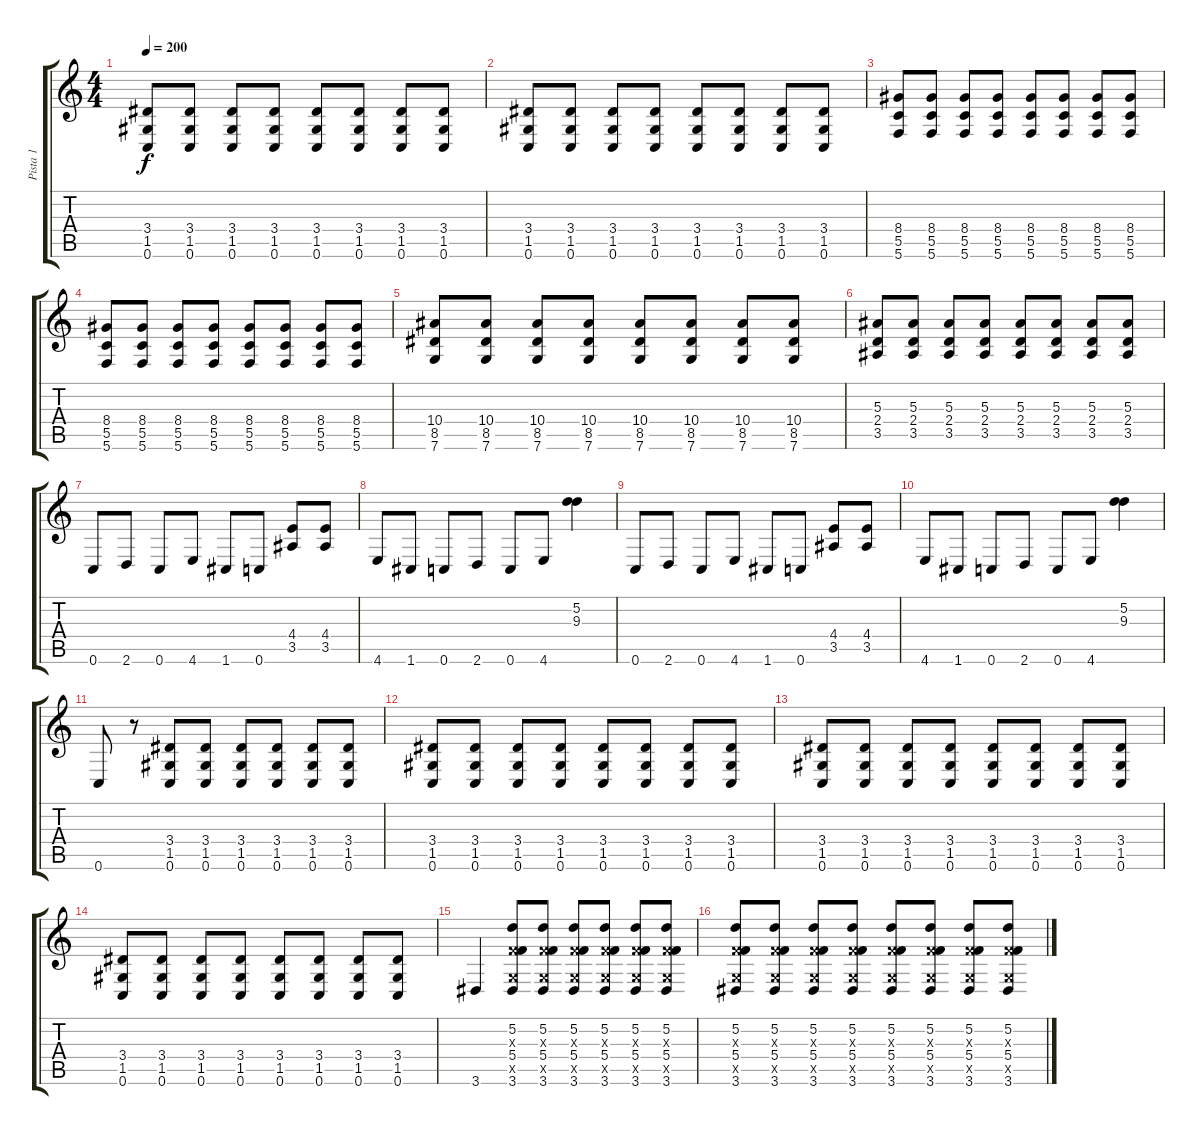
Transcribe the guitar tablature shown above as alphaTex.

\track ("Pista 1" "Pista 1") {instrument distortionguitar}
\staff {score tabs}
\tuning (D4 A3 F3 C3 G2 C2) {hide}
\ts (4 4)
\tempo 200
\clef g2
\ks c
(3.4 1.5 0.6).8{dy f} (3.4 1.5 0.6).8 (3.4 1.5 0.6).8 (3.4 1.5 0.6).8 (3.4 1.5 0.6).8 (3.4 1.5 0.6).8 (3.4 1.5 0.6).8 (3.4 1.5 0.6).8 |
(3.4 1.5 0.6).8 (3.4 1.5 0.6).8 (3.4 1.5 0.6).8 (3.4 1.5 0.6).8 (3.4 1.5 0.6).8 (3.4 1.5 0.6).8 (3.4 1.5 0.6).8 (3.4 1.5 0.6).8 |
(8.4 5.5 5.6).8 (8.4 5.5 5.6).8 (8.4 5.5 5.6).8 (8.4 5.5 5.6).8 (8.4 5.5 5.6).8 (8.4 5.5 5.6).8 (8.4 5.5 5.6).8 (8.4 5.5 5.6).8 |
(8.4 5.5 5.6).8 (8.4 5.5 5.6).8 (8.4 5.5 5.6).8 (8.4 5.5 5.6).8 (8.4 5.5 5.6).8 (8.4 5.5 5.6).8 (8.4 5.5 5.6).8 (8.4 5.5 5.6).8 |
(10.4 8.5 7.6).8 (10.4 8.5 7.6).8 (10.4 8.5 7.6).8 (10.4 8.5 7.6).8 (10.4 8.5 7.6).8 (10.4 8.5 7.6).8 (10.4 8.5 7.6).8 (10.4 8.5 7.6).8 |
(5.3 2.4 3.5).8 (5.3 2.4 3.5).8 (5.3 2.4 3.5).8 (5.3 2.4 3.5).8 (5.3 2.4 3.5).8 (5.3 2.4 3.5).8 (5.3 2.4 3.5).8 (5.3 2.4 3.5).8 |
0.6.8 2.6.8 0.6.8 4.6.8 1.6.8 0.6.8 (4.4 3.5).8 (4.4 3.5).8 |
4.6.8 1.6.8 0.6.8 2.6.8 0.6.8 4.6.8 (5.2 9.3).4 |
0.6.8 2.6.8 0.6.8 4.6.8 1.6.8 0.6.8 (4.4 3.5).8 (4.4 3.5).8 |
4.6.8 1.6.8 0.6.8 2.6.8 0.6.8 4.6.8 (5.2 9.3).4 |
0.6.8 r.8 (3.4 1.5 0.6).8 (3.4 1.5 0.6).8 (3.4 1.5 0.6).8 (3.4 1.5 0.6).8 (3.4 1.5 0.6).8 (3.4 1.5 0.6).8 |
(3.4 1.5 0.6).8 (3.4 1.5 0.6).8 (3.4 1.5 0.6).8 (3.4 1.5 0.6).8 (3.4 1.5 0.6).8 (3.4 1.5 0.6).8 (3.4 1.5 0.6).8 (3.4 1.5 0.6).8 |
(3.4 1.5 0.6).8 (3.4 1.5 0.6).8 (3.4 1.5 0.6).8 (3.4 1.5 0.6).8 (3.4 1.5 0.6).8 (3.4 1.5 0.6).8 (3.4 1.5 0.6).8 (3.4 1.5 0.6).8 |
(3.4 1.5 0.6).8 (3.4 1.5 0.6).8 (3.4 1.5 0.6).8 (3.4 1.5 0.6).8 (3.4 1.5 0.6).8 (3.4 1.5 0.6).8 (3.4 1.5 0.6).8 (3.4 1.5 0.6).8 |
3.6.4 (5.2 0.3{x} 5.4 0.5{x} 3.6).8 (5.2 0.3{x} 5.4 0.5{x} 3.6).8 (5.2 0.3{x} 5.4 0.5{x} 3.6).8 (5.2 0.3{x} 5.4 0.5{x} 3.6).8 (5.2 0.3{x} 5.4 0.5{x} 3.6).8 (5.2 0.3{x} 5.4 0.5{x} 3.6).8 |
(5.2 0.3{x} 5.4 0.5{x} 3.6).8 (5.2 0.3{x} 5.4 0.5{x} 3.6).8 (5.2 0.3{x} 5.4 0.5{x} 3.6).8 (5.2 0.3{x} 5.4 0.5{x} 3.6).8 (5.2 0.3{x} 5.4 0.5{x} 3.6).8 (5.2 0.3{x} 5.4 0.5{x} 3.6).8 (5.2 0.3{x} 5.4 0.5{x} 3.6).8 (5.2 0.3{x} 5.4 0.5{x} 3.6).8
